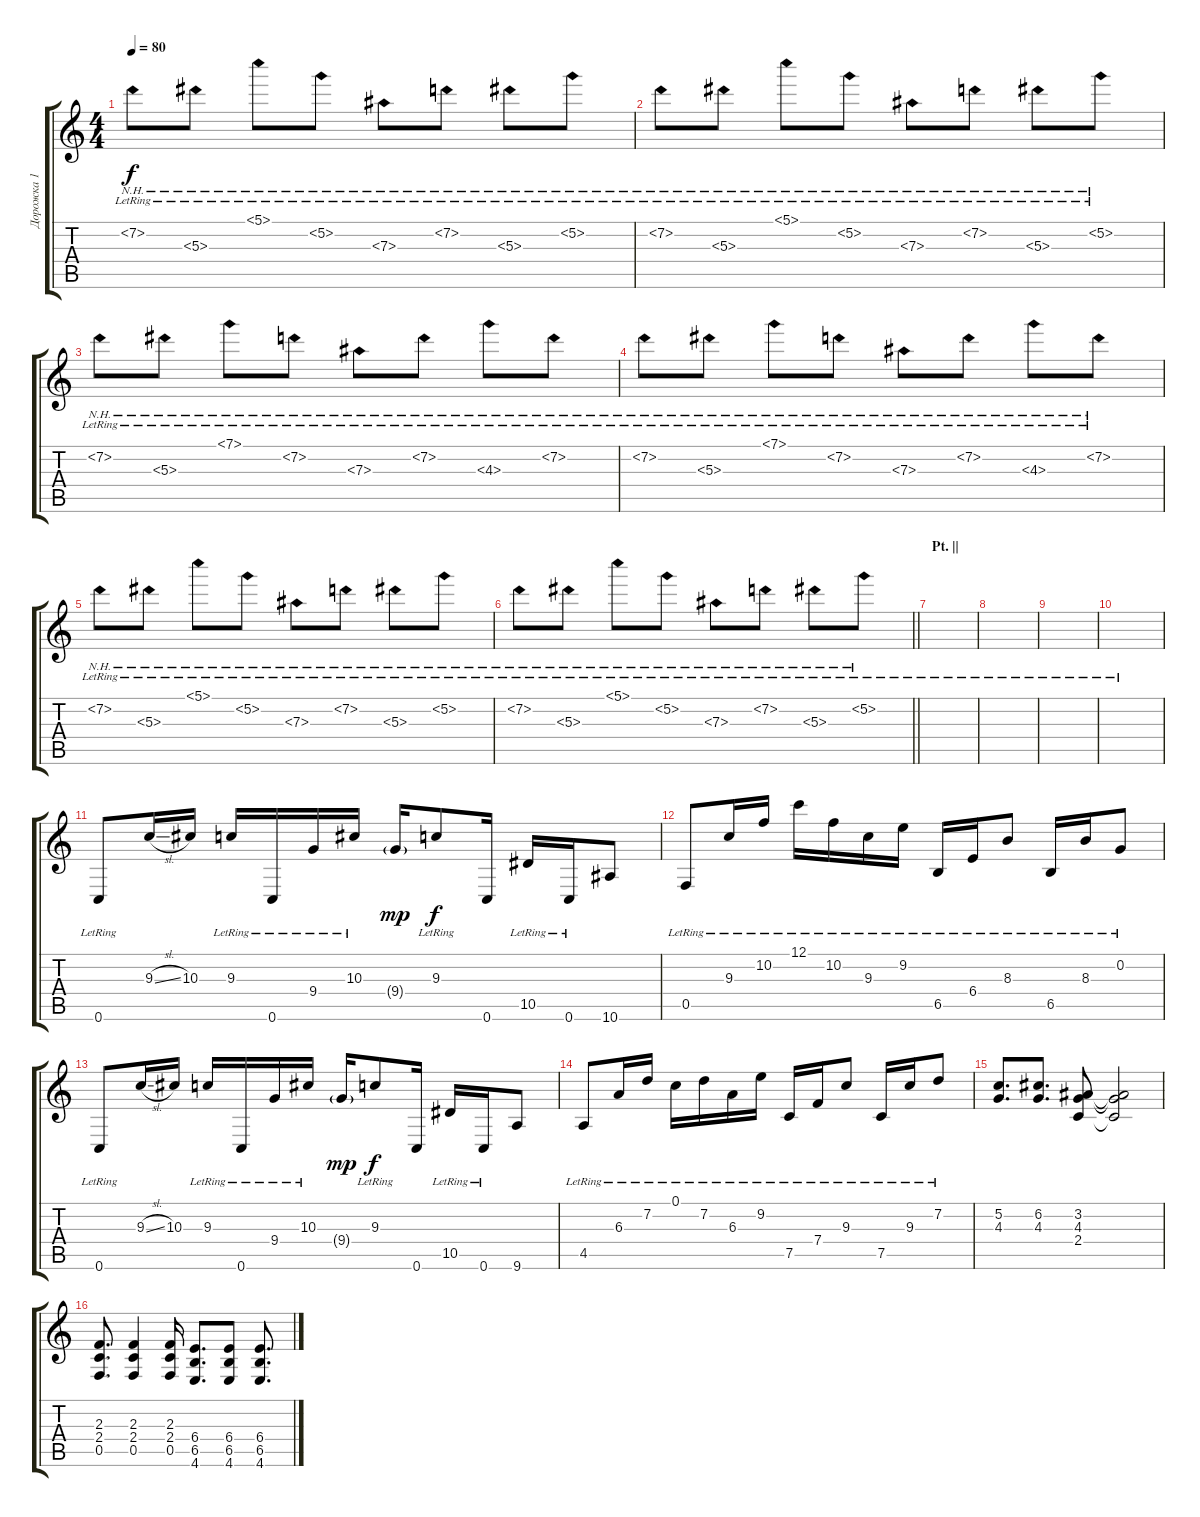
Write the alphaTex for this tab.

\track ("Дорожка 1" "Дорожка 1") {instrument electricguitarmuted}
\staff {score tabs}
\tuning (C4 G3 Eb3 Bb2 F2 C2) {hide}
\ts (4 4)
\tempo 80
\clef g2
\ks c
7.2{nh lr}.8{dy f} 5.3{nh lr}.8 5.1{nh lr}.8 5.2{nh lr}.8 7.3{nh lr}.8 7.2{nh lr}.8 5.3{nh lr}.8 5.2{nh lr}.8 |
7.2{nh lr}.8 5.3{nh lr}.8 5.1{nh lr}.8 5.2{nh lr}.8 7.3{nh lr}.8 7.2{nh lr}.8 5.3{nh lr}.8 5.2{nh lr}.8 |
7.2{nh lr}.8 5.3{nh lr}.8 7.1{nh lr}.8 7.2{nh lr}.8 7.3{nh lr}.8 7.2{nh lr}.8 4.3{nh lr}.8 7.2{nh lr}.8 |
7.2{nh lr}.8 5.3{nh lr}.8 7.1{nh lr}.8 7.2{nh lr}.8 7.3{nh lr}.8 7.2{nh lr}.8 4.3{nh lr}.8 7.2{nh lr}.8 |
7.2{nh lr}.8 5.3{nh lr}.8 5.1{nh lr}.8 5.2{nh lr}.8 7.3{nh lr}.8 7.2{nh lr}.8 5.3{nh lr}.8 5.2{nh lr}.8 |
\barLineRight lightlight
7.2{nh lr}.8 5.3{nh lr}.8 5.1{nh lr}.8 5.2{nh lr}.8 7.3{nh lr}.8 7.2{nh lr}.8 5.3{nh lr}.8 5.2{nh lr}.8 |
\section ("" "Pt. ||")
|
|
|
|
0.6{lr}.8{volume 9} 9.3{sl}.16 10.3.16 9.3{lr}.16 0.6{lr}.16 9.4{lr}.16 10.3{lr}.16 9.4{g}.16{dy mp} 9.3{lr}.8{dy f} 0.6.16 10.5{lr}.16 0.6{lr}.16 10.6.8 |
0.5{lr}.8 9.3{lr}.16 10.2{lr}.16 12.1{lr}.16 10.2{lr}.16 9.3{lr}.16 9.2{lr}.16 6.5{lr}.16 6.4{lr}.16 8.3{lr}.8 6.5{lr}.16 8.3{lr}.16 0.2{lr}.8 |
0.6{lr}.8{volume 9} 9.3{sl}.16 10.3.16 9.3{lr}.16 0.6{lr}.16 9.4{lr}.16 10.3{lr}.16 9.4{g}.16{dy mp} 9.3{lr}.8{dy f} 0.6.16 10.5{lr}.16 0.6{lr}.16 9.6.8 |
4.5{lr}.8 6.3{lr}.16 7.2{lr}.16 0.1{lr}.16 7.2{lr}.16 6.3{lr}.16 9.2{lr}.16 7.5{lr}.16 7.4{lr}.16 9.3{lr}.8 7.5{lr}.16 9.3{lr}.16 7.2{lr}.8 |
(5.2 4.3).8{d} (6.2 4.3).8{d} (3.2 4.3 2.4).8 (3.2{t} 4.3{t} 2.4{t}).2 |
(2.3 2.4 0.5).8{d} (2.3 2.4 0.5).4 (2.3 2.4 0.5).16 (6.4 6.5 4.6).8{d} (6.4 6.5 4.6).8 (6.4 6.5 4.6).8{d}
